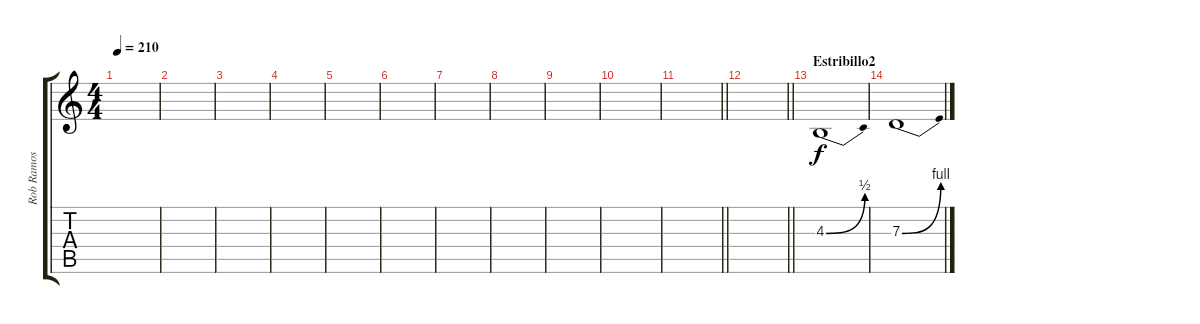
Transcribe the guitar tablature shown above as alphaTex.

\track ("Rob Ramos (voz)" "Rob Ramos ") {instrument lead3calliope}
\staff {score tabs}
\tuning (E4 B3 G3 D3 A2 E2) {hide}
\ts (4 4)
\tempo 210
\clef g2
\ks c
|
|
|
|
|
|
|
|
|
|
\barLineRight lightlight
|
\barLineRight lightlight
|
\section ("" "Estribillo2")
4.3{be (bend 0 0 60 2)}.1 |
7.3{be (bend 0 0 60 4)}.1
